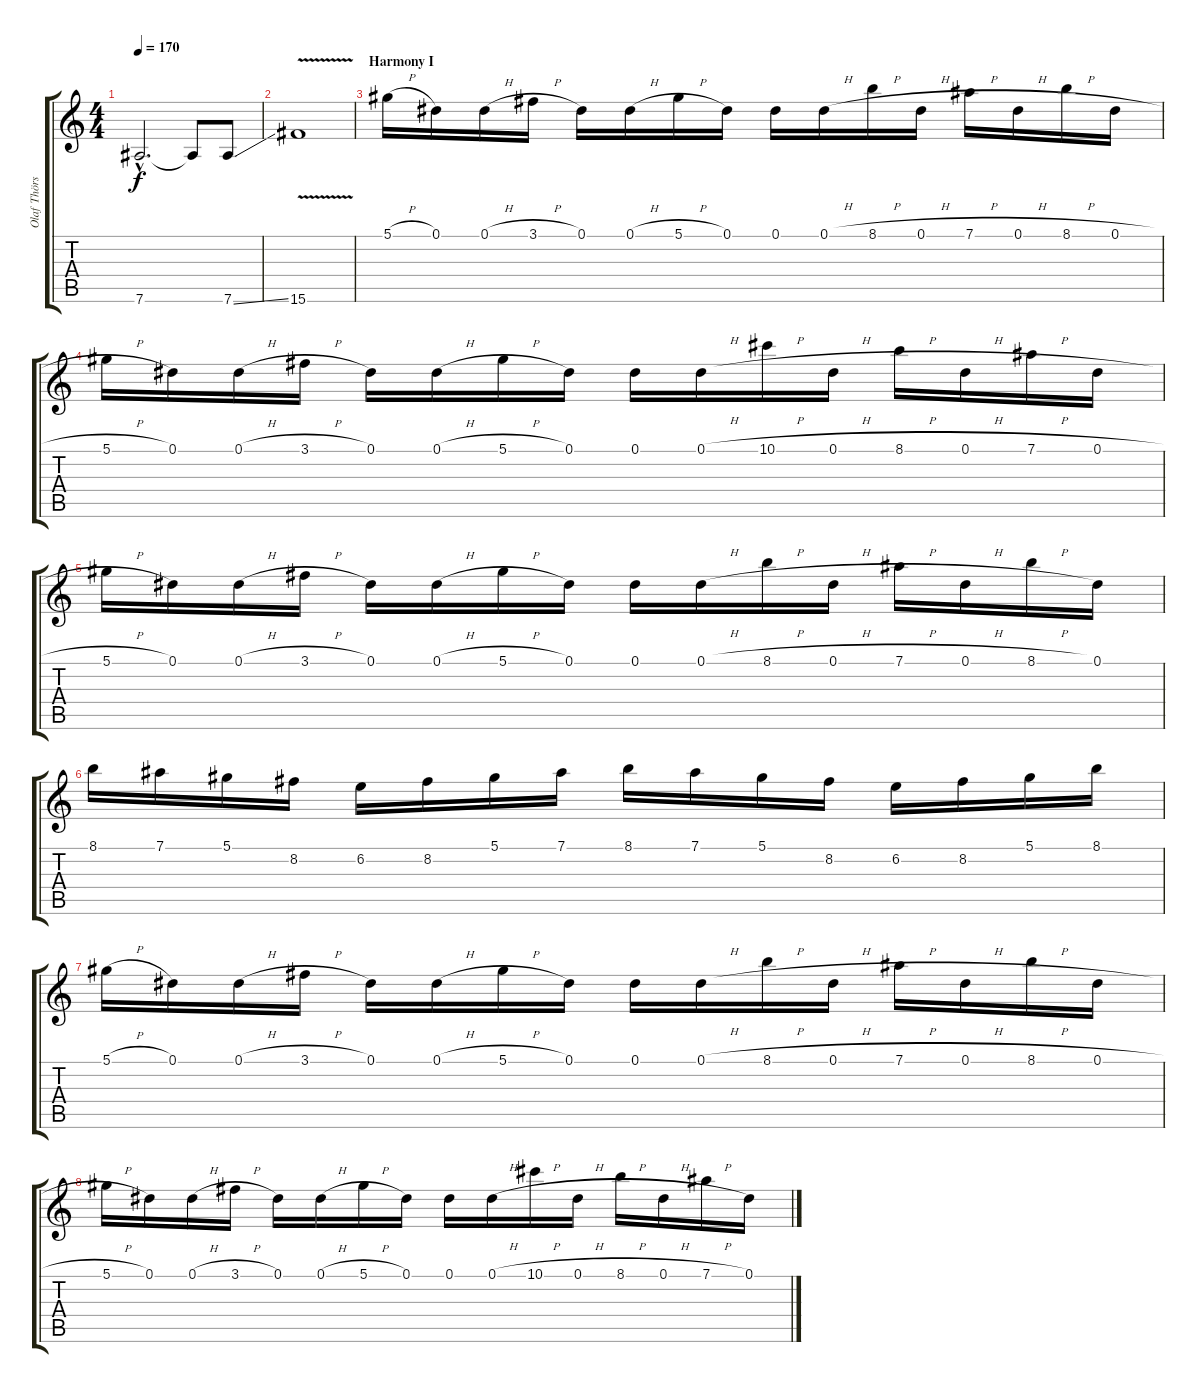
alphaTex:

\track ("Olaf Thörsen" "Olaf Thörs") {instrument distortionguitar}
\staff {score tabs}
\tuning (Eb4 Bb3 Gb3 Db3 Ab2 Eb2) {hide}
\ts (4 4)
\tempo 170
\clef g2
\ks c
7.6{hac}.2{d dy f} 7.6{t}.8 7.6{ss}.8 |
15.6{v}.1 |
\section ("" "Harmony I")
5.1{h}.16 0.1.16 0.1{h}.16 3.1{h}.16 0.1.16 0.1{h}.16 5.1{h}.16 0.1.16 0.1.16 0.1{h}.16 8.1{h}.16 0.1{h}.16 7.1{h}.16 0.1{h}.16 8.1{h}.16 0.1{h}.16 |
5.1{h}.16 0.1.16 0.1{h}.16 3.1{h}.16 0.1.16 0.1{h}.16 5.1{h}.16 0.1.16 0.1.16 0.1{h}.16 10.1{h}.16 0.1{h}.16 8.1{h}.16 0.1{h}.16 7.1{h}.16 0.1{h}.16 |
5.1{h}.16 0.1.16 0.1{h}.16 3.1{h}.16 0.1.16 0.1{h}.16 5.1{h}.16 0.1.16 0.1.16 0.1{h}.16 8.1{h}.16 0.1{h}.16 7.1{h}.16 0.1{h}.16 8.1{h}.16 0.1.16 |
8.1.16 7.1.16 5.1.16 8.2.16 6.2.16 8.2.16 5.1.16 7.1.16 8.1.16 7.1.16 5.1.16 8.2.16 6.2.16 8.2.16 5.1.16 8.1.16 |
5.1{h}.16 0.1.16 0.1{h}.16 3.1{h}.16 0.1.16 0.1{h}.16 5.1{h}.16 0.1.16 0.1.16 0.1{h}.16 8.1{h}.16 0.1{h}.16 7.1{h}.16 0.1{h}.16 8.1{h}.16 0.1{h}.16 |
5.1{h}.16 0.1.16 0.1{h}.16 3.1{h}.16 0.1.16 0.1{h}.16 5.1{h}.16 0.1.16 0.1.16 0.1{h}.16 10.1{h}.16 0.1{h}.16 8.1{h}.16 0.1{h}.16 7.1{h}.16 0.1{h}.16
